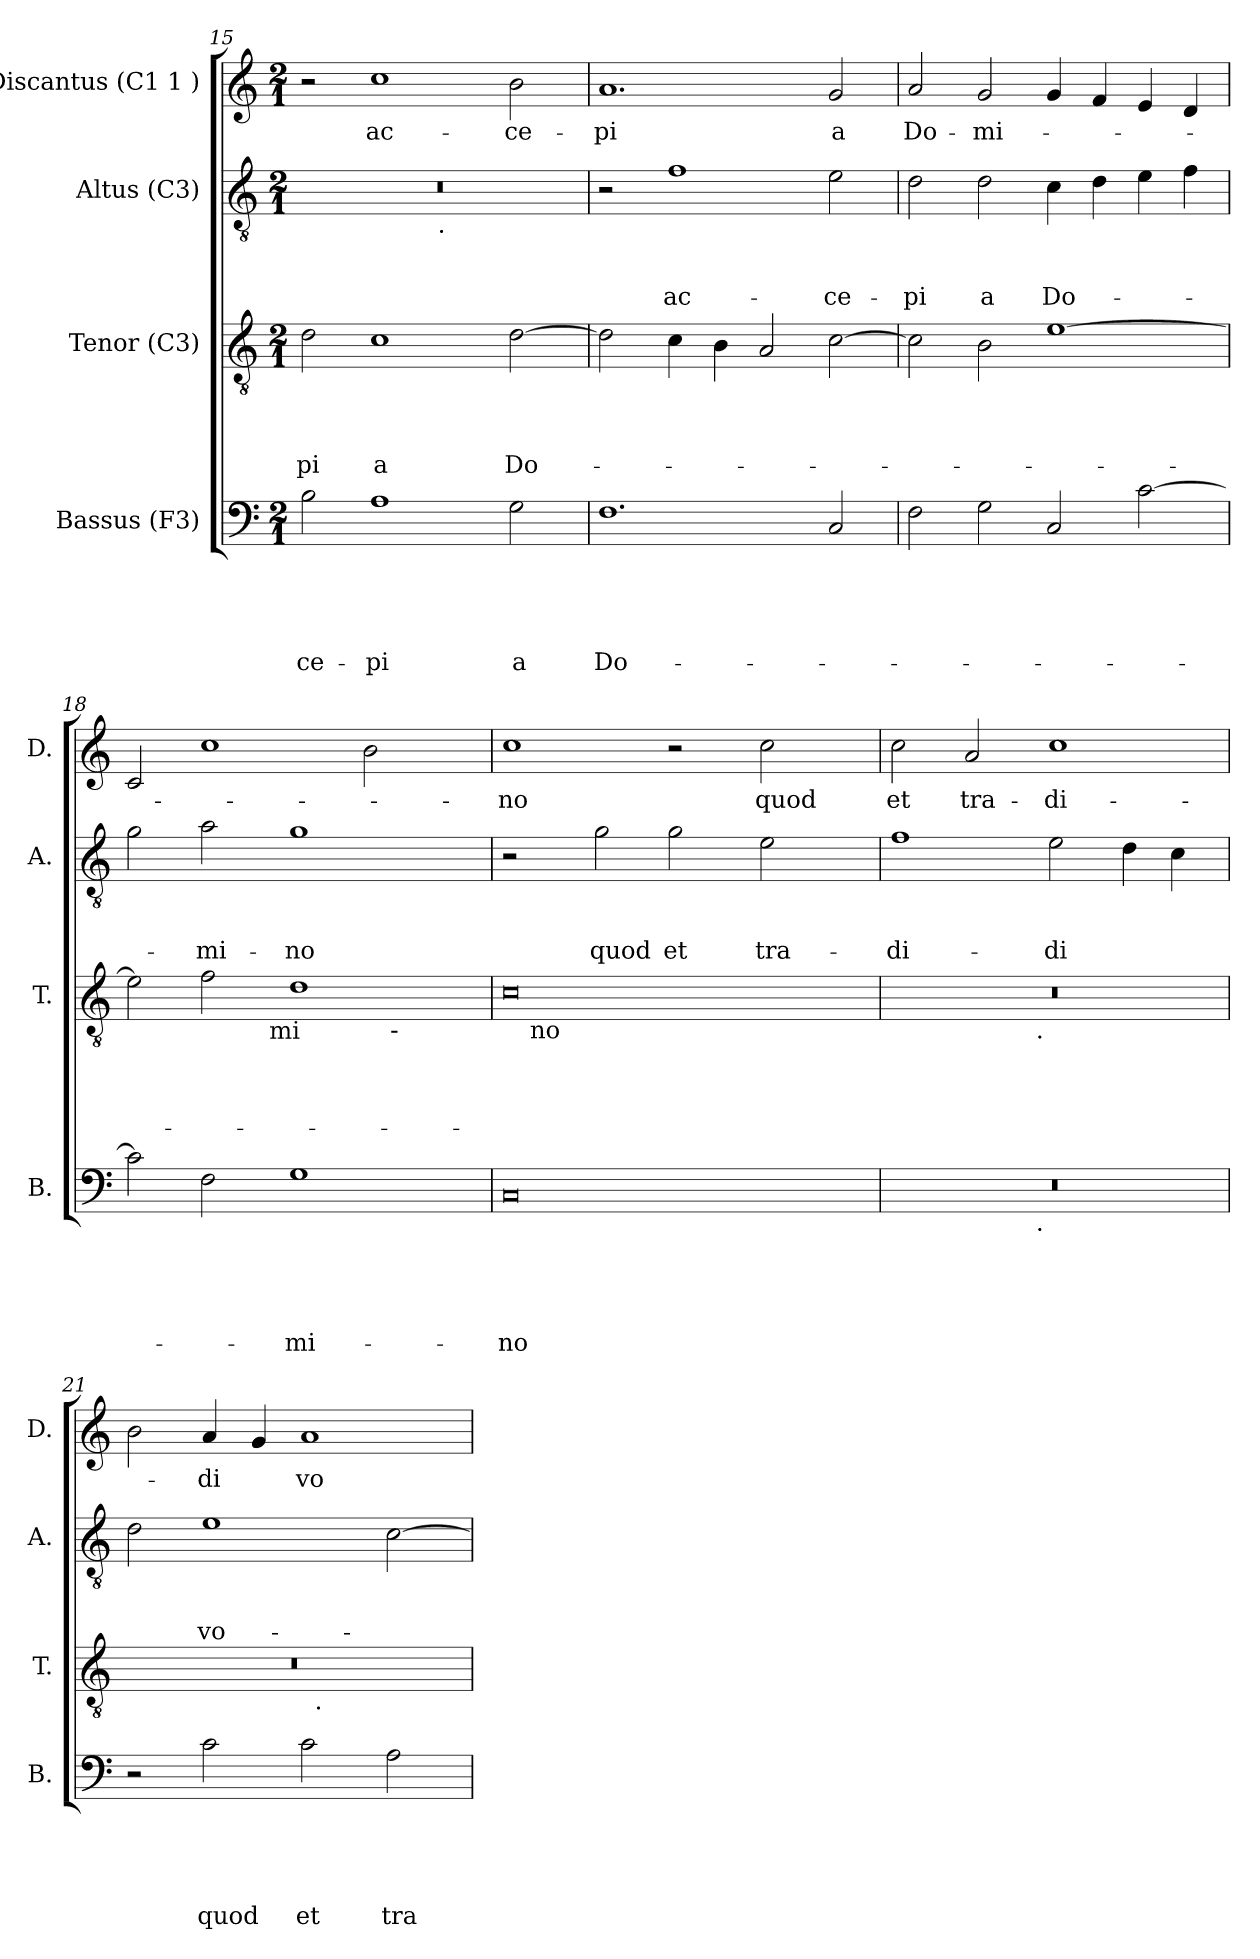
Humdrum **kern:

**kern	**text	**text	**text	**text	**text	**kern	**text	**text	**text	**text	**kern	**text	**text	**text	**kern	**text
*part4	*part4	*part4	*part4	*part4	*part4	*part3	*part3	*part3	*part3	*part3	*part2	*part2	*part2	*part2	*part1	*part1
*staff4	*staff4	*staff4	*staff4	*staff4	*staff4	*staff3	*staff3	*staff3	*staff3	*staff3	*staff2	*staff2	*staff2	*staff2	*staff1	*staff1
*I"Bassus (F3)	*	*	*	*	*	*I"Tenor (C3)	*	*	*	*	*I"Altus (C3)	*	*	*	*I"Discantus (C1 1 )	*
*I'B.	*	*	*	*	*	*I'T.	*	*	*	*	*I'A.	*	*	*	*I'D.	*
*clefF4	*	*	*	*	*	*clefGv2	*	*	*	*	*clefGv2	*	*	*	*clefG2	*
*k[]	*	*	*	*	*	*k[]	*	*	*	*	*k[]	*	*	*	*k[]	*
*C:	*	*	*	*	*	*C:	*	*	*	*	*C:	*	*	*	*C:	*
*M2/1	*	*	*	*	*	*M2/1	*	*	*	*	*M2/1	*	*	*	*M2/1	*
=15	=15	=15	=15	=15	=15	=15	=15	=15	=15	=15	=15	=15	=15	=15	=15	=15
!	!	!	!	!	!LO:LY:b	!	!	!	!	!LO:LY:b	!	!	!	!	!	!
*	*	*	*	*	*	*	*	*	*	*	*^	*	*	*	*	*
2B\	.	.	.	.	-ce-	2d\	.	.	.	-pi	0r	2ryy	.	.	.	2r	.
!	!	!	!	!	!LO:LY:b	!	!	!	!	!LO:LY:b:rj	!	!	!	!	!	!	!LO:LY:b
1A	.	.	.	.	-pi	1c	.	.	.	a	.	4...ryy	.	.	.	1cc	ac-
!	!	!	!	!	!	!	!	!	!	!	!	!LO:TX:b:t=.	!	!	!	!	!
.	.	.	.	.	.	.	.	.	.	.	.	1ryy	.	.	.	.	.
!	!	!	!	!	!LO:LY:b	!	!	!	!	!LO:LY:b	!	!	!	!	!	!	!LO:LY:b
2G\	.	.	.	.	a	[<2d\	.	.	.	Do-	.	.	.	.	.	2b\	-ce-
.	.	.	.	.	.	.	.	.	.	.	.	32ryy	.	.	.	.	.
!!LO:LB:g=z
=16	=16	=16	=16	=16	=16	=16	=16	=16	=16	=16	=16	=16	=16	=16	=16	=16	=16
!	!	!	!	!	!LO:LY:b	!	!	!	!	!	!	!	!	!	!	!	!LO:LY:b
*	*	*	*	*	*	*	*	*	*	*	*v	*v	*	*	*	*	*
1.F	.	.	.	.	Do-	2d\]	.	.	.	.	2r	.	.	.	1.a	-pi
!	!	!	!	!	!	!	!	!	!	!	!	!	!	!LO:LY:b	!	!
.	.	.	.	.	.	4c\	.	.	.	.	1f	.	.	ac-	.	.
.	.	.	.	.	.	4B\	.	.	.	.	.	.	.	.	.	.
.	.	.	.	.	.	2A/	.	.	.	.	.	.	.	.	.	.
!	!	!	!	!	!	!	!	!	!	!	!	!	!	!LO:LY:b	!	!LO:LY:b
2C/	.	.	.	.	.	[>2c\	.	.	.	.	2e\	.	.	-ce-	2g/	a
=17	=17	=17	=17	=17	=17	=17	=17	=17	=17	=17	=17	=17	=17	=17	=17	=17
!	!	!	!	!	!	!	!	!	!	!	!	!	!	!LO:LY:b	!	!LO:LY:b
2F\	.	.	.	.	.	2c\]	.	.	.	.	2d\	.	.	-pi	2a/	Do-
!	!	!	!	!	!	!	!	!	!	!	!	!	!	!LO:LY:b	!	!LO:LY:b
2G\	.	.	.	.	.	2B\	.	.	.	.	2d\	.	.	a	2g/	-mi-
!	!	!	!	!	!	!	!	!	!	!	!	!	!	!LO:LY:b	!	!
2C/	.	.	.	.	.	[>1e	.	.	.	.	4c\	.	.	Do-	4g/	.
.	.	.	.	.	.	.	.	.	.	.	4d\	.	.	.	4f/	.
[>2c\	.	.	.	.	.	.	.	.	.	.	4e\	.	.	.	4e/	.
.	.	.	.	.	.	.	.	.	.	.	4f\	.	.	.	4d/	.
=18	=18	=18	=18	=18	=18	=18	=18	=18	=18	=18	=18	=18	=18	=18	=18	=18
*	*	*	*	*	*	*^	*	*	*	*	*	*	*	*	*	*
*	*	*	*	*	*	*	*^	*	*	*	*	*	*	*	*	*	*
2c\]	.	.	.	.	.	2e\]	2...ryy	1ryy	.	.	.	.	2g\	.	.	.	2c/	.
!	!	!	!	!	!	!	!	!	!	!	!	!	!	!	!	!LO:LY:b	!	!
2F\	.	.	.	.	.	2f\	.	.	.	.	.	.	2a\	.	.	-mi-	1cc	.
!	!	!	!	!	!	!	!LO:TX:b:t=mi	!	!	!	!	!	!	!	!	!	!	!
.	.	.	.	.	.	.	1ryy	.	.	.	.	.	.	.	.	.	.	.
!	!	!	!	!	!LO:LY:b	!	!	!	!	!	!	!	!	!	!	!LO:LY:b	!	!
1G	.	.	.	.	-mi-	1d	.	2ryy	.	.	.	.	1g	.	.	-no	.	.
.	.	.	.	.	.	.	.	16.ryy	.	.	.	.	.	.	.	.	2b\	.
!	!	!	!	!	!	!	!	!LO:TX:b:t=-	!	!	!	!	!	!	!	!	!	!
.	.	.	.	.	.	.	.	4ryy	.	.	.	.	.	.	.	.	.	.
.	.	.	.	.	.	.	.	8ryy	.	.	.	.	.	.	.	.	.	.
.	.	.	.	.	.	.	16ryy	.	.	.	.	.	.	.	.	.	.	.
.	.	.	.	.	.	.	.	32ryy	.	.	.	.	.	.	.	.	.	.
=19	=19	=19	=19	=19	=19	=19	=19	=19	=19	=19	=19	=19	=19	=19	=19	=19	=19	=19
!	!	!	!	!	!LO:LY:b:rj	!	!	!	!	!	!	!	!	!	!	!	!	!LO:LY:b
*	*	*	*	*	*	*	*v	*v	*	*	*	*	*	*	*	*	*	*
0C	.	.	.	.	-no	0c	16.ryy	.	.	.	.	2r	.	.	.	1cc	-no
!	!	!	!	!	!	!	!LO:TX:b:t=no	!	!	!	!	!	!	!	!	!	!
.	.	.	.	.	.	.	1ryy	.	.	.	.	.	.	.	.	.	.
!	!	!	!	!	!	!	!	!	!	!	!	!	!	!	!LO:LY:b	!	!
.	.	.	.	.	.	.	.	.	.	.	.	2g\	.	.	quod	.	.
!	!	!	!	!	!	!	!	!	!	!	!	!	!	!	!LO:LY:b	!	!
.	.	.	.	.	.	.	.	.	.	.	.	2g\	.	.	et	2r	.
.	.	.	.	.	.	.	2ryy	.	.	.	.	.	.	.	.	.	.
!	!	!	!	!	!	!	!	!	!	!	!	!	!	!	!LO:LY:b	!	!LO:LY:b
.	.	.	.	.	.	.	.	.	.	.	.	2e\	.	.	tra-	2cc\	quod
.	.	.	.	.	.	.	4ryy	.	.	.	.	.	.	.	.	.	.
.	.	.	.	.	.	.	8ryy	.	.	.	.	.	.	.	.	.	.
.	.	.	.	.	.	.	32ryy	.	.	.	.	.	.	.	.	.	.
=20	=20	=20	=20	=20	=20	=20	=20	=20	=20	=20	=20	=20	=20	=20	=20	=20	=20
!	!	!	!	!	!	!	!	!	!	!	!	!	!	!	!LO:LY:b	!	!LO:LY:b
*^	*	*	*	*	*	*	*	*	*	*	*	*	*	*	*	*	*
0r	2ryy	.	.	.	.	.	0r	2ryy	.	.	.	.	1f	.	.	-di-	2cc\	et
!	!	!	!	!	!	!	!	!	!	!	!	!	!	!	!	!	!	!LO:LY:b
.	4...ryy	.	.	.	.	.	.	4...ryy	.	.	.	.	.	.	.	.	2a/	tra-
!	!	!	!	!	!	!	!	!LO:TX:b:t=.	!	!	!	!	!	!	!	!	!	!
!	!LO:TX:b:t=.	!	!	!	!	!	!	!	!	!	!	!	!	!	!	!	!	!
.	1ryy	.	.	.	.	.	.	1ryy	.	.	.	.	.	.	.	.	.	.
!	!	!	!	!	!	!	!	!	!	!	!	!	!	!	!	!LO:LY:b	!	!LO:LY:b
.	.	.	.	.	.	.	.	.	.	.	.	.	2e\	.	.	-di	1cc	-di-
.	.	.	.	.	.	.	.	.	.	.	.	.	4d\	.	.	.	.	.
.	.	.	.	.	.	.	.	.	.	.	.	.	4c\	.	.	.	.	.
.	32ryy	.	.	.	.	.	.	32ryy	.	.	.	.	.	.	.	.	.	.
*v	*v	*	*	*	*	*	*	*	*	*	*	*	*	*	*	*	*	*
!!LO:PB:g=z
=21	=21	=21	=21	=21	=21	=21	=21	=21	=21	=21	=21	=21	=21	=21	=21	=21	=21
2r	.	.	.	.	.	0r	1ryy	.	.	.	.	2d\	.	.	.	2b\	.
!	!	!	!	!	!LO:LY:b	!	!	!	!	!	!	!	!	!	!LO:LY:b	!	!LO:LY:b
2c\	.	.	.	.	quod	.	.	.	.	.	.	1e	.	.	vo-	4a/	-di
.	.	.	.	.	.	.	.	.	.	.	.	.	.	.	.	4g/	.
!	!	!	!	!	!LO:LY:b	!	!	!	!	!	!	!	!	!	!	!	!LO:LY:b
2c\	.	.	.	.	et	.	32ryy	.	.	.	.	.	.	.	.	1a	vo-
!	!	!	!	!	!	!	!LO:TX:b:t=.	!	!	!	!	!	!	!	!	!	!
.	.	.	.	.	.	.	2ryy	.	.	.	.	.	.	.	.	.	.
!	!	!	!	!	!LO:LY:b	!	!	!	!	!	!	!	!	!	!	!	!
2A\	.	.	.	.	tra-	.	.	.	.	.	.	[>2c\	.	.	.	.	.
.	.	.	.	.	.	.	4...ryy	.	.	.	.	.	.	.	.	.	.
*	*	*	*	*	*	*v	*v	*	*	*	*	*	*	*	*	*	*
=	=	=	=	=	=	=	=	=	=	=	=	=	=	=	=	=
*-	*-	*-	*-	*-	*-	*-	*-	*-	*-	*-	*-	*-	*-	*-	*-	*-
